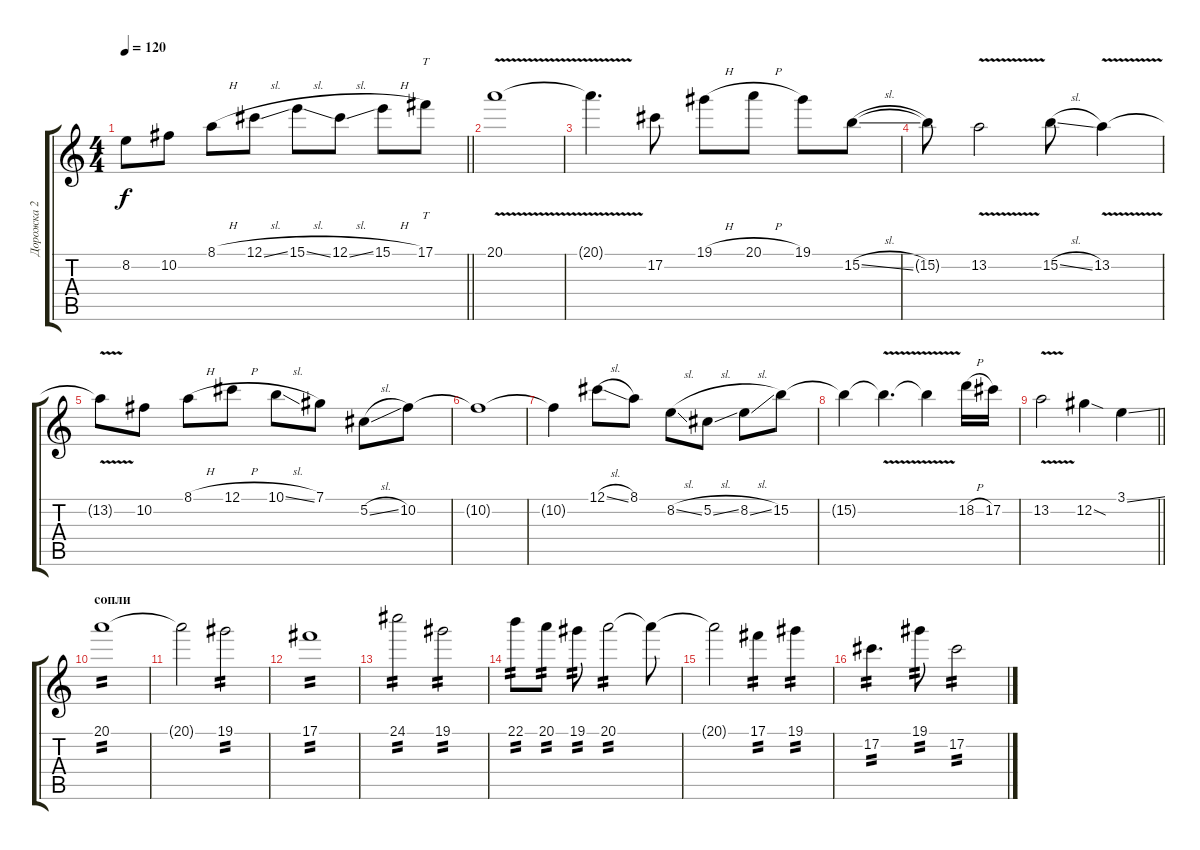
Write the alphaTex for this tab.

\track ("Дорожка 2" "Дорожка 2") {instrument distortionguitar}
\staff {score tabs}
\tuning (Db4 Ab3 E3 B2 Gb2 B1) {hide}
\ts (4 4)
\tempo 120
\clef g2
\barLineRight lightlight
\ks c
8.2{t}.8{dy f} 10.2.8 8.1{h}.8 12.1{sl}.8 15.1{sl}.8 12.1{sl}.8 15.1{h}.8 17.1.8{tt} |
20.1{v}.1 |
20.1{t}.4{d} 17.2.8 19.1{h}.8 20.1{h}.8 19.1.8 15.2{sl}.8 |
15.2{t}.8 13.2{v}.2 15.2{sl}.8 13.2{v}.4 |
13.2{t}.8 10.2.8 8.1{h}.8 12.1{h}.8 10.1{sl}.8 7.1.8 5.2{sl}.8 10.2.8 |
10.2{t}.1 |
10.2{t}.4 12.1{sl}.8 8.1.8 8.2{sl}.8 5.2{sl}.8 8.2{sl}.8 15.2.8 |
15.2{t}.4 15.2{v t}.4{d} 15.2{t}.4 18.2{h}.16 17.2.16 |
\barLineRight lightlight
13.2{v}.2 12.2{sod}.4 3.1{ss}.4 |
\section ("" "сопли")
20.1.1{tp 2} |
20.1{t}.2 19.1.2{tp 2} |
17.1.1{tp 2} |
24.1.2{tp 2} 19.1.2{tp 2} |
22.1.8{tp 2} 20.1.8{tp 2} 19.1.8{tp 2} 20.1.2{tp 2} 20.1{t}.8 |
20.1{t}.2 17.1.4{tp 2} 19.1.4{tp 2} |
17.2.4{d tp 2} 19.1.8{tp 2} 17.2.2{tp 2}
